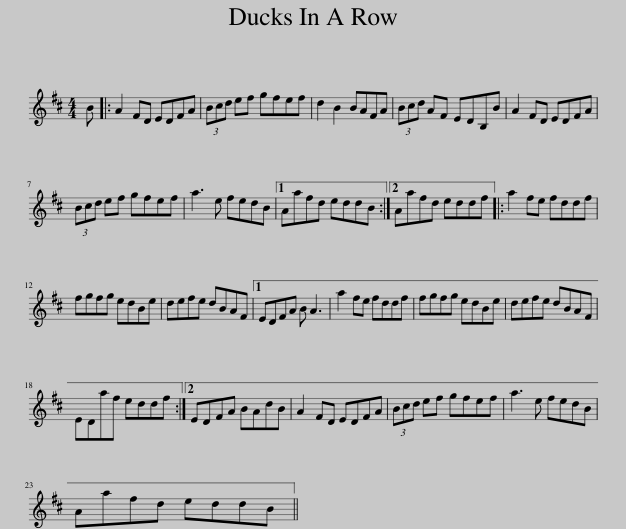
X:1
L:1/8
M:4/4
I:linebreak $
K:D
V:1 treble
V:1
 B |: A2 FD EDFA | (3Bcd ef gfef | d2 B2 BAFA | (3Bcd AF EDB,B | %5
 A2 FD EDFA |$ (3Bcd ef gfef | a3 e fedB |1 Aafd eddB :|2 Aafd eddf |: %10
 a2 fe fddf |$ fgfg edBe | defe dBAF |1 EDFA B A3 | a2 fe fddf | %15
 fgfg edBe | defe dBAF |$ EDaf eddf :|2 EDFA BAdB | A2 FD EDFA | %20
 (3Bcd ef gfef | a3 e fedB |$ Aafd eddB || %23
